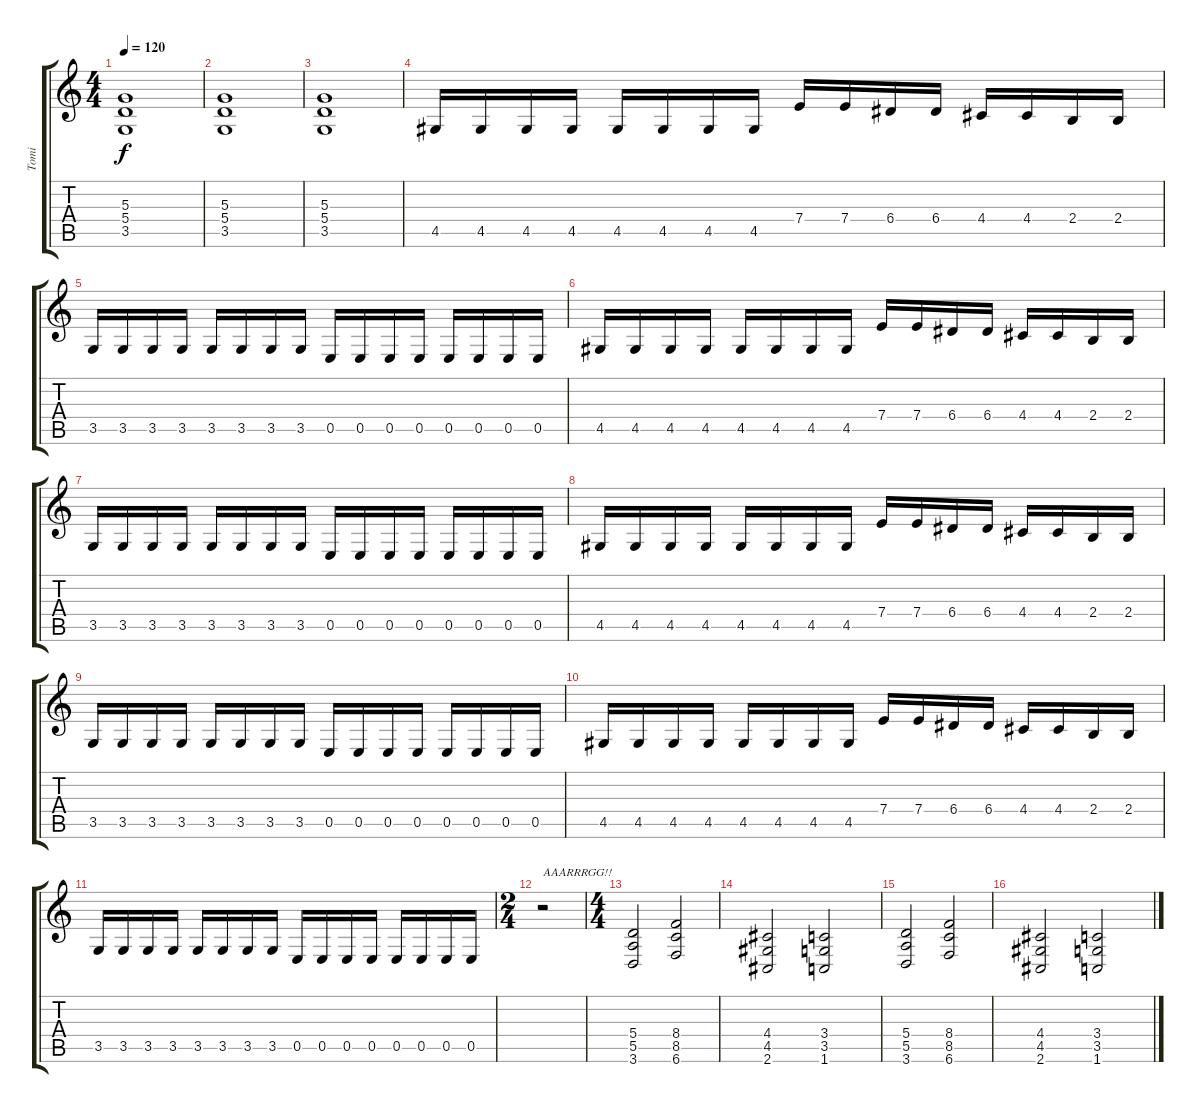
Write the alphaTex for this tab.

\track ("Tomi" "Tomi") {instrument distortionguitar}
\staff {score tabs}
\tuning (B3 Gb3 D3 A2 E2 B1) {hide}
\ts (4 4)
\tempo 120
\clef g2
\ks c
(5.3 5.4 3.5).1{dy f} |
(5.3 5.4 3.5).1 |
(5.3 5.4 3.5).1 |
4.5.16 4.5.16 4.5.16 4.5.16 4.5.16 4.5.16 4.5.16 4.5.16 7.4.16 7.4.16 6.4.16 6.4.16 4.4.16 4.4.16 2.4.16 2.4.16 |
3.5.16 3.5.16 3.5.16 3.5.16 3.5.16 3.5.16 3.5.16 3.5.16 0.5.16 0.5.16 0.5.16 0.5.16 0.5.16 0.5.16 0.5.16 0.5.16 |
4.5.16 4.5.16 4.5.16 4.5.16 4.5.16 4.5.16 4.5.16 4.5.16 7.4.16 7.4.16 6.4.16 6.4.16 4.4.16 4.4.16 2.4.16 2.4.16 |
3.5.16 3.5.16 3.5.16 3.5.16 3.5.16 3.5.16 3.5.16 3.5.16 0.5.16 0.5.16 0.5.16 0.5.16 0.5.16 0.5.16 0.5.16 0.5.16 |
4.5.16 4.5.16 4.5.16 4.5.16 4.5.16 4.5.16 4.5.16 4.5.16 7.4.16 7.4.16 6.4.16 6.4.16 4.4.16 4.4.16 2.4.16 2.4.16 |
3.5.16 3.5.16 3.5.16 3.5.16 3.5.16 3.5.16 3.5.16 3.5.16 0.5.16 0.5.16 0.5.16 0.5.16 0.5.16 0.5.16 0.5.16 0.5.16 |
4.5.16 4.5.16 4.5.16 4.5.16 4.5.16 4.5.16 4.5.16 4.5.16 7.4.16 7.4.16 6.4.16 6.4.16 4.4.16 4.4.16 2.4.16 2.4.16 |
3.5.16 3.5.16 3.5.16 3.5.16 3.5.16 3.5.16 3.5.16 3.5.16 0.5.16 0.5.16 0.5.16 0.5.16 0.5.16 0.5.16 0.5.16 0.5.16 |
\ts (2 4)
r.2{txt "AAARRRGG!!"} |
\ts (4 4)
(5.4 5.5 3.6).2 (8.4 8.5 6.6).2 |
(4.4 4.5 2.6).2 (3.4 3.5 1.6).2 |
(5.4 5.5 3.6).2 (8.4 8.5 6.6).2 |
(4.4 4.5 2.6).2 (3.4 3.5 1.6).2
